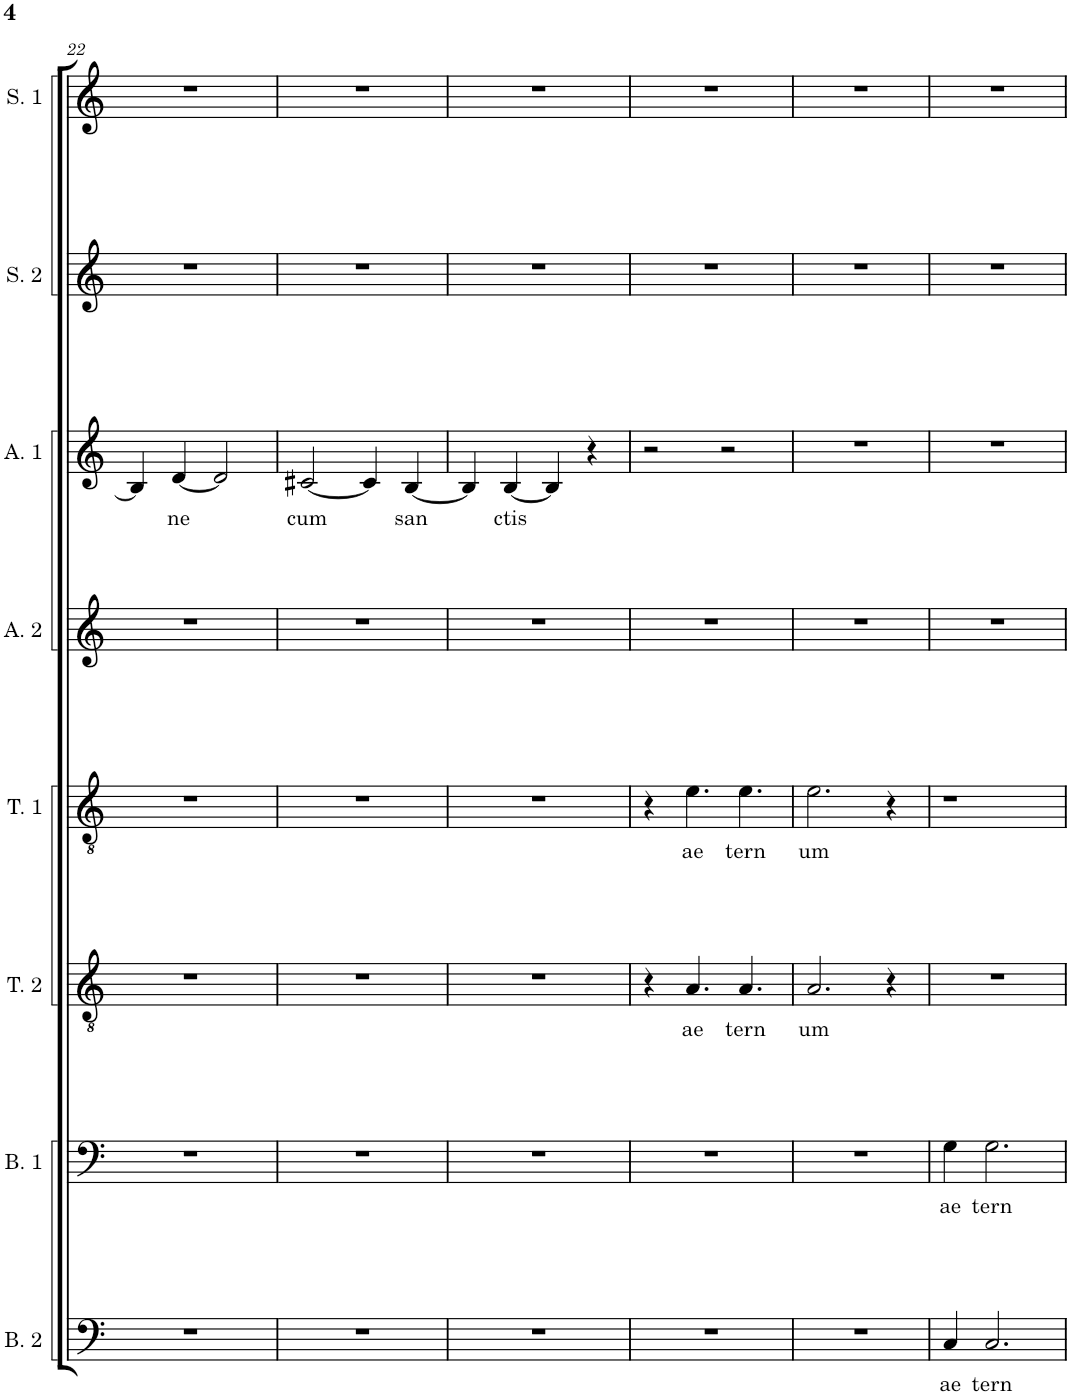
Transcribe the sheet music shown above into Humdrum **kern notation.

**kern	**text	**kern	**text	**kern	**text	**kern	**text	**kern	**kern	**text	**kern	**kern
*part8	*part8	*part7	*part7	*part6	*part6	*part5	*part5	*part4	*part3	*part3	*part2	*part1
*staff8	*staff8	*staff7	*staff7	*staff6	*staff6	*staff5	*staff5	*staff4	*staff3	*staff3	*staff2	*staff1
*I"Bass 2	*	*I"Bass 1	*	*I"Tenor 2	*	*I"Tenor 1	*	*I"Alto 2	*I"Alto 1	*	*I"Soprano 2	*I"Soprano 1
*I'B. 2	*	*I'B. 1	*	*I'T. 2	*	*I'T. 1	*	*I'A. 2	*I'A. 1	*	*I'S. 2	*I'S. 1
!!LO:PB:g=z
*clefF4	*	*clefF4	*	*clefGv2	*	*clefGv2	*	*clefG2	*clefG2	*	*clefG2	*clefG2
*k[]	*	*k[]	*	*k[]	*	*k[]	*	*k[]	*k[]	*	*k[]	*k[]
*M4/4	*	*M4/4	*	*M4/4	*	*M4/4	*	*M4/4	*M4/4	*	*M4/4	*M4/4
=22	=22	=22	=22	=22	=22	=22	=22	=22	=22	=22	=22	=22
1r	.	1r	.	1r	.	1r	.	1r	4B/]	.	1r	1r
!	!	!	!	!	!	!	!	!	!	!LO:LY:b	!	!
.	.	.	.	.	.	.	.	.	[4d/	ne	.	.
.	.	.	.	.	.	.	.	.	2d/]	.	.	.
=23	=23	=23	=23	=23	=23	=23	=23	=23	=23	=23	=23	=23
!	!	!	!	!	!	!	!	!	!	!LO:LY:b	!	!
1r	.	1r	.	1r	.	1r	.	1r	[2c#X/	cum	1r	1r
.	.	.	.	.	.	.	.	.	4c#/]	.	.	.
!	!	!	!	!	!	!	!	!	!	!LO:LY:b	!	!
.	.	.	.	.	.	.	.	.	[4B/	san	.	.
=24	=24	=24	=24	=24	=24	=24	=24	=24	=24	=24	=24	=24
1r	.	1r	.	1r	.	1r	.	1r	4B/]	.	1r	1r
!	!	!	!	!	!	!	!	!	!	!LO:LY:b	!	!
.	.	.	.	.	.	.	.	.	[4B/	ctis	.	.
.	.	.	.	.	.	.	.	.	4B/]	.	.	.
.	.	.	.	.	.	.	.	.	4r	.	.	.
=25	=25	=25	=25	=25	=25	=25	=25	=25	=25	=25	=25	=25
1r	.	1r	.	4r	.	4r	.	1r	2r	.	1r	1r
!	!	!	!	!	!LO:LY:b	!	!LO:LY:b	!	!	!	!	!
.	.	.	.	4.A/	ae	4.e\	ae	.	.	.	.	.
.	.	.	.	.	.	.	.	.	2r	.	.	.
!	!	!	!	!	!LO:LY:b	!	!LO:LY:b	!	!	!	!	!
.	.	.	.	4.A/	tern	4.e\	tern	.	.	.	.	.
=26	=26	=26	=26	=26	=26	=26	=26	=26	=26	=26	=26	=26
!	!	!	!	!	!LO:LY:b	!	!LO:LY:b	!	!	!	!	!
1r	.	1r	.	2.A/	um	2.e\	um	1r	1r	.	1r	1r
.	.	.	.	4r	.	4r	.	.	.	.	.	.
=27	=27	=27	=27	=27	=27	=27	=27	=27	=27	=27	=27	=27
!	!LO:LY:b	!	!LO:LY:b	!	!	!	!	!	!	!	!	!
4C/	ae	4G\	ae	1r	.	1r	.	1r	1r	.	1r	1r
!	!LO:LY:b	!	!LO:LY:b	!	!	!	!	!	!	!	!	!
2.C/	tern	2.G\	tern	.	.	.	.	.	.	.	.	.
=	=	=	=	=	=	=	=	=	=	=	=	=
*-	*-	*-	*-	*-	*-	*-	*-	*-	*-	*-	*-	*-
